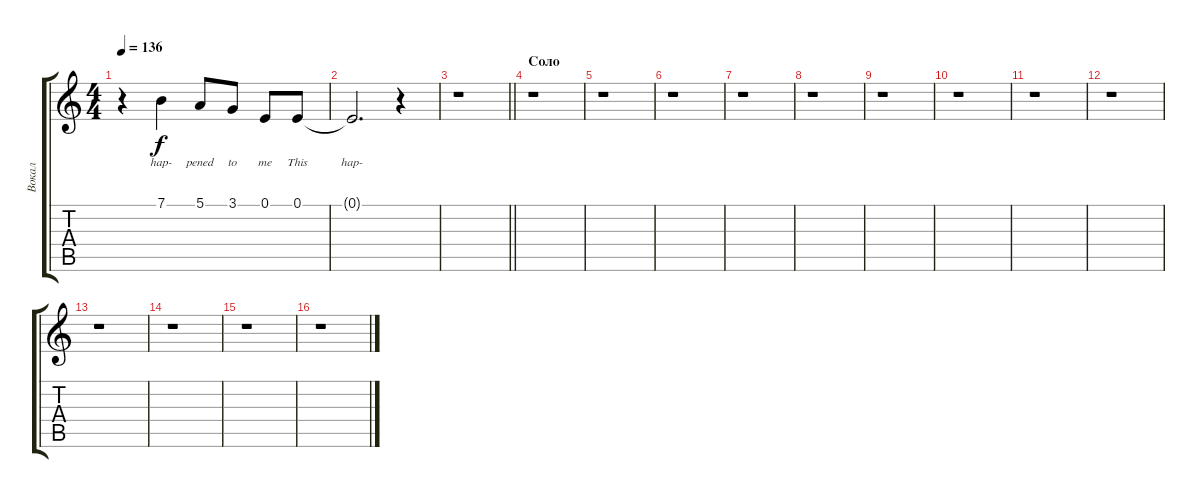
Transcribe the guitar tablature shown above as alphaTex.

\track ("Вокал" "Вокал") {instrument flute}
\staff {score tabs}
\tuning (E4 B3 G3 D3 A2 E2) {hide}
\ts (4 4)
\tempo 136
\clef g2
\ks c
r.4{dy f} 7.1.4{lyrics (0 "hap-") lyrics (1 "") lyrics (2 "") lyrics (3 "") lyrics (4 "")} 5.1.8{lyrics (0 "pened") lyrics (1 "") lyrics (2 "") lyrics (3 "") lyrics (4 "")} 3.1.8{lyrics (0 "to") lyrics (1 "") lyrics (2 "") lyrics (3 "") lyrics (4 "")} 0.1.8{lyrics (0 "me") lyrics (1 "") lyrics (2 "") lyrics (3 "") lyrics (4 "")} 0.1.8{lyrics (0 "This") lyrics (1 "") lyrics (2 "") lyrics (3 "") lyrics (4 "")} |
0.1{t}.2{d lyrics (0 "hap-") lyrics (1 "") lyrics (2 "") lyrics (3 "") lyrics (4 "")} r.4 |
\barLineRight lightlight
r.1 |
\section ("" "Соло")
r.1 |
r.1 |
r.1 |
r.1 |
r.1 |
r.1 |
r.1 |
r.1 |
r.1 |
r.1 |
r.1 |
r.1 |
r.1
